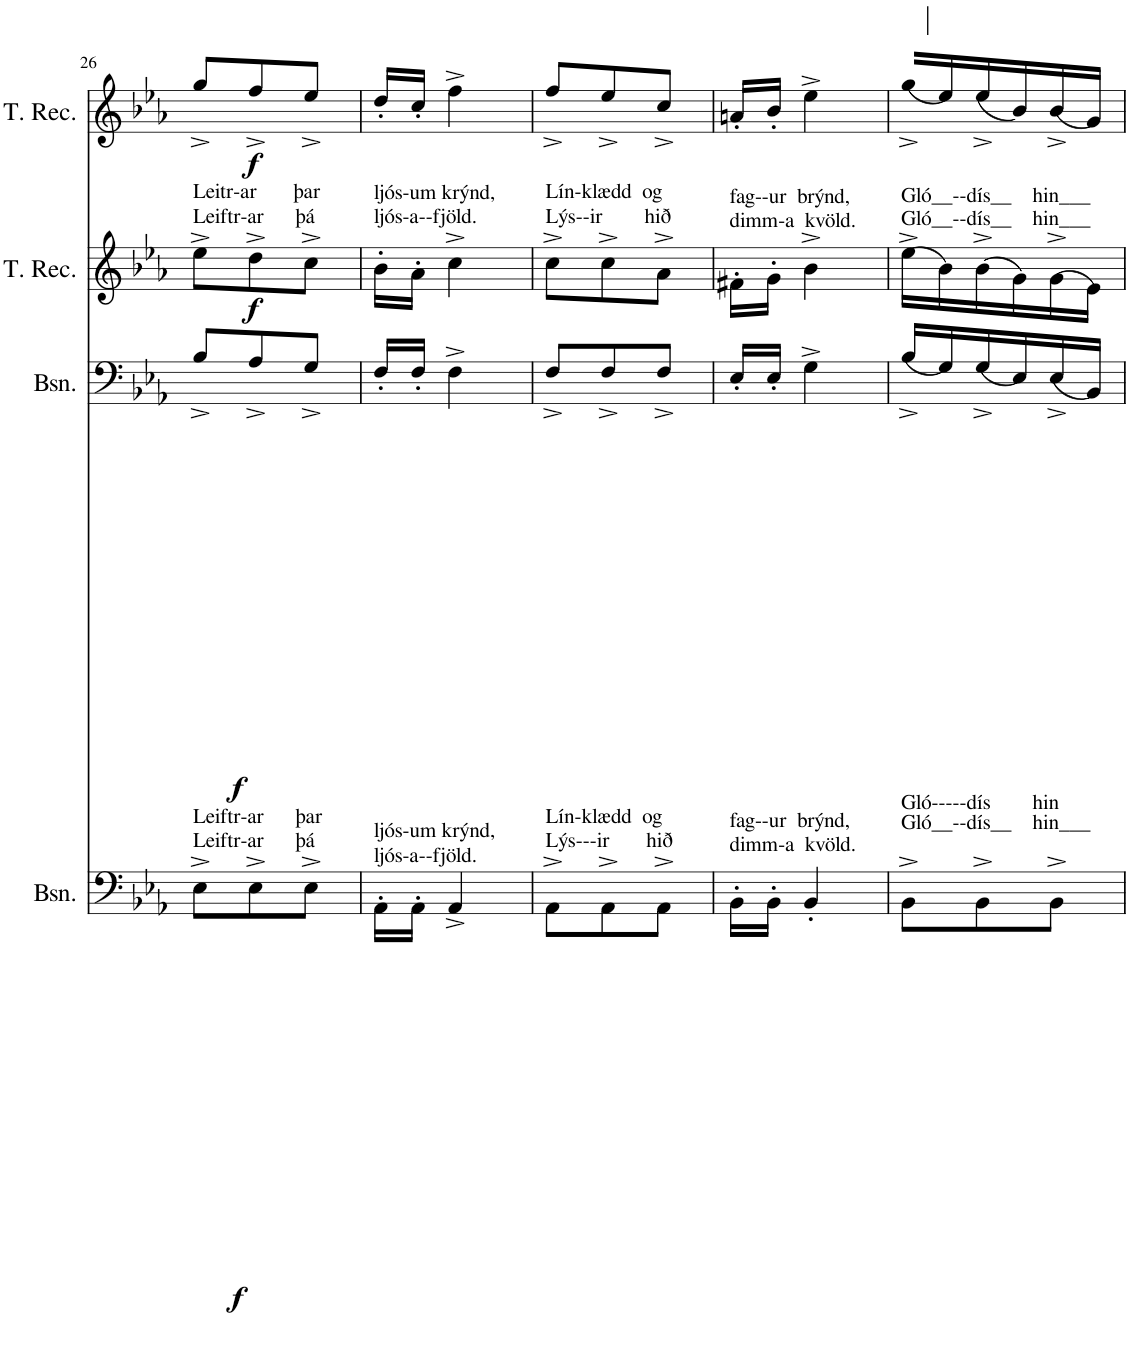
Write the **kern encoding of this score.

**kern	**dynam	**kern	**dynam	**kern	**dynam	**kern	**dynam
*part4	*part4	*part3	*part3	*part2	*part2	*part1	*part1
*staff4	*staff4	*staff3	*staff3	*staff2	*staff2	*staff1	*staff1
*I"Bassoon	*	*I"Bassoon	*	*I"Tenor Recorder	*	*I"Tenor Recorder	*
*I'Bsn.	*	*I'Bsn.	*	*I'T. Rec.	*	*I'T. Rec.	*
!!LO:PB:g=z
*clefF4	*	*clefF4	*	*clefG2	*	*clefG2	*
*k[b-e-a-]	*	*k[b-e-a-]	*	*k[b-e-a-]	*	*k[b-e-a-]	*
*M3/8	*	*M3/8	*	*M3/8	*	*M3/8	*
=26	=26	=26	=26	=26	=26	=26	=26
!	!	!	!	!LO:TX:a:t=Leiftr-ar      þá	!	!	!
!	!	!	!	!LO:TX:a:t=Leitr-ar       þar	!	!	!
!LO:TX:a:t=Leiftr-ar      þá	!	!	!	!	!	!	!
!LO:TX:a:t=Leiftr-ar      þar	!	!	!	!	!	!	!
!	!LO:DY:b	!	!LO:DY:b	!	!LO:DY:b	!	!LO:DY:b
8E-^\L	f	8B-^/L	f	8ee-^\L	f	8gg^/L	f
8E-^\	.	8A-^/	.	8dd^\	.	8ff^/	.
8E-^\J	.	8G^/J	.	8cc^\J	.	8ee-^/J	.
=27	=27	=27	=27	=27	=27	=27	=27
!	!	!	!	!LO:TX:a:t=ljós-a--fjöld.	!	!	!
!	!	!	!	!LO:TX:a:t=ljós-um krýnd,	!	!	!
!LO:TX:a:t=ljós-a--fjöld.	!	!	!	!	!	!	!
!LO:TX:a:t=ljós-um krýnd,	!	!	!	!	!	!	!
16AA-'\LL	.	16F'/LL	.	16b-'\LL	.	16dd'/LL	.
16AA-'\JJ	.	16F'/JJ	.	16a-'\JJ	.	16cc'/JJ	.
4AA-^/	.	4F^\	.	4cc^\	.	4ff^\	.
=28	=28	=28	=28	=28	=28	=28	=28
!	!	!	!	!LO:TX:a:t=Lýs--ir        hið	!	!	!
!	!	!	!	!LO:TX:a:t=Lín-klædd  og	!	!	!
!LO:TX:a:t=Lýs---ir       hið	!	!	!	!	!	!	!
!LO:TX:a:t=Lín-klædd  og	!	!	!	!	!	!	!
8AA-^\L	.	8F^/L	.	8cc^\L	.	8ff^/L	.
8AA-^\	.	8F^/	.	8cc^\	.	8ee-^/	.
8AA-^\J	.	8F^/J	.	8a-^\J	.	8cc^/J	.
=29	=29	=29	=29	=29	=29	=29	=29
!	!	!	!	!LO:TX:a:t=dimm-a  kvöld.	!	!	!
!	!	!	!	!LO:TX:a:t=fag--ur  brýnd,	!	!	!
!LO:TX:a:t=dimm-a  kvöld.	!	!	!	!	!	!	!
!LO:TX:a:t=fag--ur  brýnd,	!	!	!	!	!	!	!
16BB-'\LL	.	16E-'/LL	.	16f#X'\LL	.	16an'/LL	.
16BB-'\JJ	.	16E-'/JJ	.	16g'\JJ	.	16b-'/JJ	.
4BB-'/	.	4G^\	.	4b-^\	.	4ee-^\	.
=30	=30	=30	=30	=30	=30	=30	=30
!	!	!	!	!LO:TX:a:t=Gló__--dís__    hin___	!	!	!
!	!	!	!	!LO:TX:a:t=Gló__--dís__    hin___	!	!	!
!LO:TX:a:t=Gló__--dís__    hin___	!	!	!	!	!	!	!
!LO:TX:a:t=Gló-----dís        hin	!	!	!	!	!	!	!
8BB-^\L	.	(16B-^/LL	.	(16ee-^\LL	.	(16gg^/LL	.
.	.	16G/)	.	16b-\)	.	16ee-/)	.
8BB-^\	.	(16G^/	.	(16b-^\	.	(16ee-^/	.
.	.	16E-/)	.	16g\)	.	16b-/)	.
8BB-^\J	.	(16E-^/	.	(16g^\	.	(16b-^/	.
.	.	16BB-/JJ)	.	16e-\JJ)	.	16g/JJ)	.
=	=	=	=	=	=	=	=
*-	*-	*-	*-	*-	*-	*-	*-
